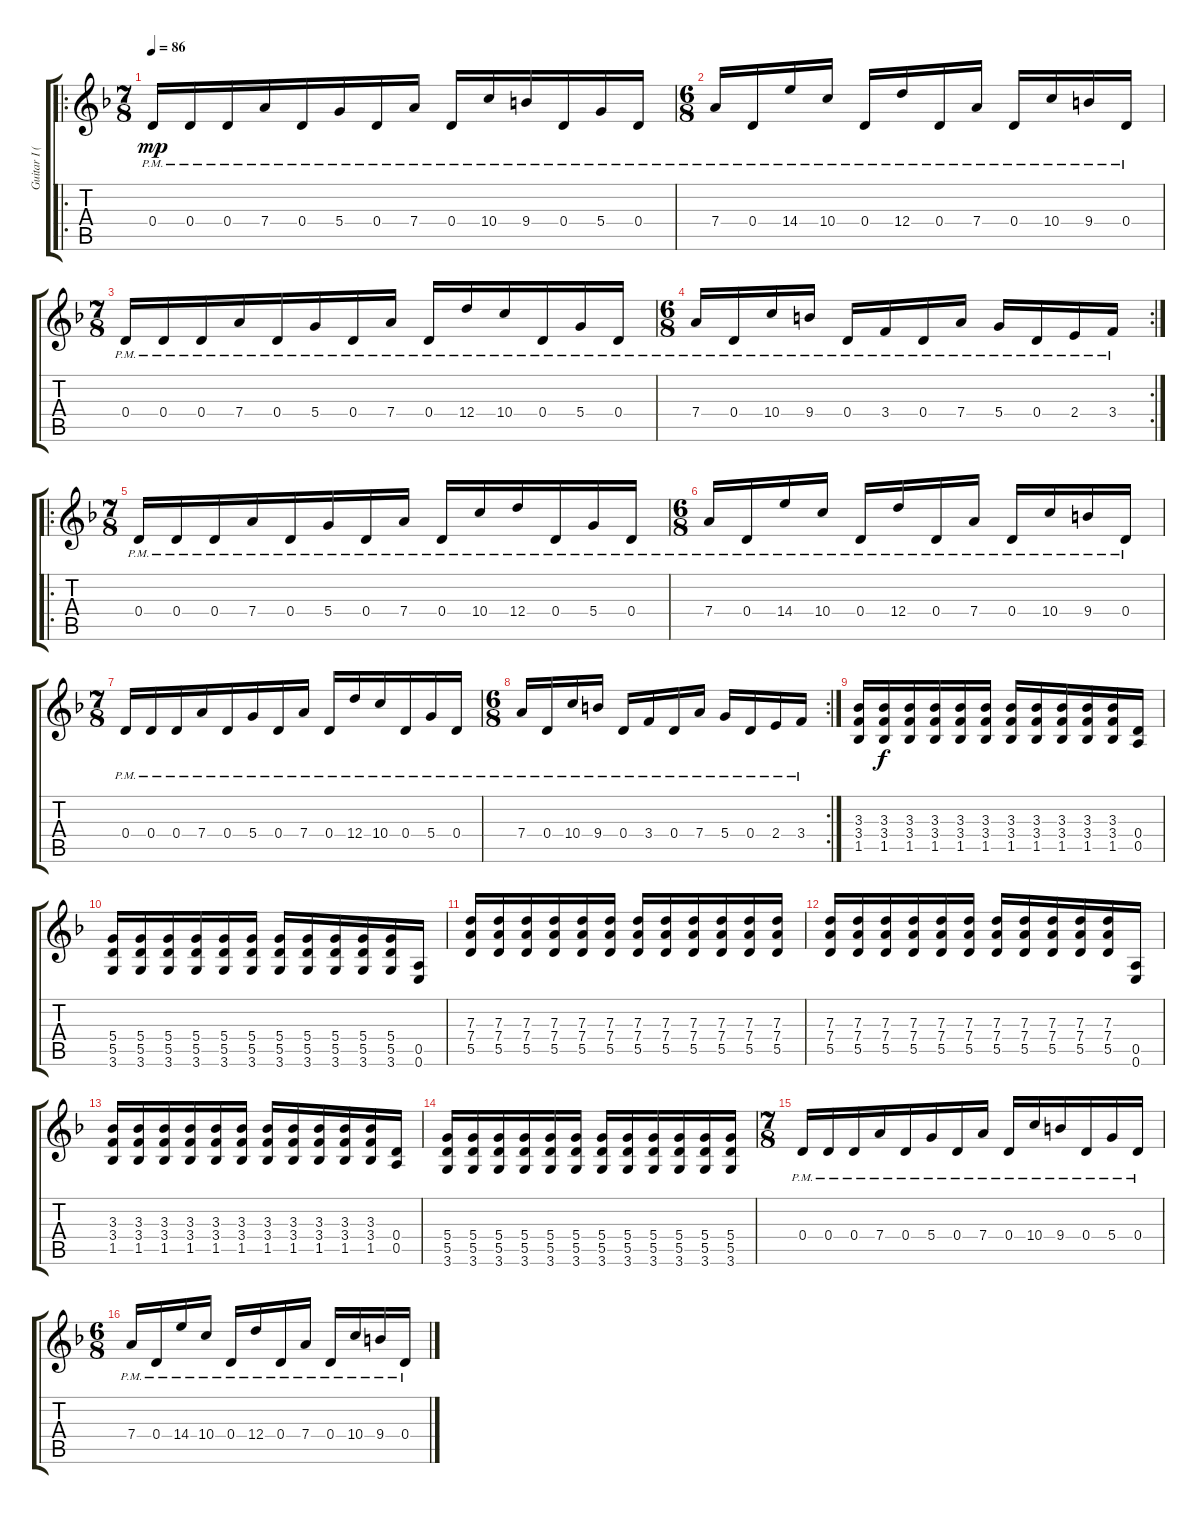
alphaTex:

\track ("Guitar I (Standard Tuning)" "Guitar I (") {instrument distortionguitar}
\staff {score tabs}
\tuning (E4 B3 G3 D3 A2 E2) {hide}
\ro
\ts (7 8)
\tempo 86
\clef g2
\ks f
0.4{pm}.16{dy mp instrument electricguitarclean} 0.4{pm}.16{beam merge} 0.4{pm}.16 7.4{pm}.16 0.4{pm}.16 5.4{pm}.16{beam merge} 0.4{pm}.16 7.4{pm}.16 0.4{pm}.16 10.4{pm}.16{beam merge} 9.4{pm}.16 0.4{pm}.16{beam merge} 5.4{pm}.16 0.4{pm}.16 |
\ts (6 8)
7.4{pm}.16 0.4{pm}.16 14.4{pm}.16 10.4{pm}.16{beam split} 0.4{pm}.16 12.4{pm}.16{beam merge} 0.4{pm}.16 7.4{pm}.16{beam split} 0.4{pm}.16 10.4{pm}.16 9.4{pm}.16 0.4{pm}.16 |
\ts (7 8)
0.4{pm}.16 0.4{pm}.16{beam merge} 0.4{pm}.16 7.4{pm}.16 0.4{pm}.16 5.4{pm}.16{beam merge} 0.4{pm}.16 7.4{pm}.16 0.4{pm}.16 12.4{pm}.16{beam merge} 10.4{pm}.16 0.4{pm}.16{beam merge} 5.4{pm}.16 0.4{pm}.16 |
\rc 2
\ts (6 8)
7.4{pm}.16 0.4{pm}.16 10.4{pm}.16 9.4{pm}.16{beam split} 0.4{pm}.16 3.4{pm}.16{beam merge} 0.4{pm}.16 7.4{pm}.16{beam split} 5.4{pm}.16 0.4{pm}.16 2.4{pm}.16 3.4{pm}.16 |
\ro
\ts (7 8)
0.4{pm}.16 0.4{pm}.16{beam merge} 0.4{pm}.16 7.4{pm}.16 0.4{pm}.16 5.4{pm}.16{beam merge} 0.4{pm}.16 7.4{pm}.16 0.4{pm}.16 10.4{pm}.16{beam merge} 12.4{pm}.16 0.4{pm}.16{beam merge} 5.4{pm}.16 0.4{pm}.16 |
\ts (6 8)
7.4{pm}.16 0.4{pm}.16 14.4{pm}.16 10.4{pm}.16{beam split} 0.4{pm}.16 12.4{pm}.16{beam merge} 0.4{pm}.16 7.4{pm}.16{beam split} 0.4{pm}.16 10.4{pm}.16 9.4{pm}.16 0.4{pm}.16 |
\ts (7 8)
0.4{pm}.16 0.4{pm}.16{beam merge} 0.4{pm}.16 7.4{pm}.16 0.4{pm}.16 5.4{pm}.16{beam merge} 0.4{pm}.16 7.4{pm}.16 0.4{pm}.16 12.4{pm}.16{beam merge} 10.4{pm}.16 0.4{pm}.16{beam merge} 5.4{pm}.16 0.4{pm}.16 |
\rc 2
\ts (6 8)
7.4{pm}.16 0.4{pm}.16 10.4{pm}.16 9.4{pm}.16{beam split} 0.4{pm}.16 3.4{pm}.16{beam merge} 0.4{pm}.16 7.4{pm}.16{beam split} 5.4{pm}.16 0.4{pm}.16 2.4{pm}.16 3.4{pm}.16 |
(3.3 3.4 1.5).16{instrument distortionguitar} (3.3 3.4 1.5).16{dy f} (3.3 3.4 1.5).16 (3.3 3.4 1.5).16 (3.3 3.4 1.5).16 (3.3 3.4 1.5).16 (3.3 3.4 1.5).16 (3.3 3.4 1.5).16 (3.3 3.4 1.5).16 (3.3 3.4 1.5).16 (3.3 3.4 1.5).16 (0.4 0.5).16 |
(5.4 5.5 3.6).16 (5.4 5.5 3.6).16 (5.4 5.5 3.6).16 (5.4 5.5 3.6).16 (5.4 5.5 3.6).16 (5.4 5.5 3.6).16 (5.4 5.5 3.6).16 (5.4 5.5 3.6).16 (5.4 5.5 3.6).16 (5.4 5.5 3.6).16 (5.4 5.5 3.6).16 (0.5 0.6).16 |
(7.3 7.4 5.5).16 (7.3 7.4 5.5).16 (7.3 7.4 5.5).16 (7.3 7.4 5.5).16 (7.3 7.4 5.5).16 (7.3 7.4 5.5).16 (7.3 7.4 5.5).16 (7.3 7.4 5.5).16 (7.3 7.4 5.5).16 (7.3 7.4 5.5).16 (7.3 7.4 5.5).16 (7.3 7.4 5.5).16 |
(7.3 7.4 5.5).16 (7.3 7.4 5.5).16 (7.3 7.4 5.5).16 (7.3 7.4 5.5).16 (7.3 7.4 5.5).16 (7.3 7.4 5.5).16 (7.3 7.4 5.5).16 (7.3 7.4 5.5).16 (7.3 7.4 5.5).16 (7.3 7.4 5.5).16 (7.3 7.4 5.5).16 (0.5 0.6).16 |
(3.3 3.4 1.5).16 (3.3 3.4 1.5).16 (3.3 3.4 1.5).16 (3.3 3.4 1.5).16 (3.3 3.4 1.5).16 (3.3 3.4 1.5).16 (3.3 3.4 1.5).16 (3.3 3.4 1.5).16 (3.3 3.4 1.5).16 (3.3 3.4 1.5).16 (3.3 3.4 1.5).16 (0.4 0.5).16 |
(5.4 5.5 3.6).16 (5.4 5.5 3.6).16 (5.4 5.5 3.6).16 (5.4 5.5 3.6).16 (5.4 5.5 3.6).16 (5.4 5.5 3.6).16 (5.4 5.5 3.6).16 (5.4 5.5 3.6).16 (5.4 5.5 3.6).16 (5.4 5.5 3.6).16 (5.4 5.5 3.6).16 (5.4 5.5 3.6).16 |
\ts (7 8)
0.4{pm}.16 0.4{pm}.16{beam merge} 0.4{pm}.16 7.4{pm}.16 0.4{pm}.16 5.4{pm}.16{beam merge} 0.4{pm}.16 7.4{pm}.16 0.4{pm}.16 10.4{pm}.16{beam merge} 9.4{pm}.16 0.4{pm}.16{beam merge} 5.4{pm}.16 0.4{pm}.16 |
\ts (6 8)
7.4{pm}.16 0.4{pm}.16 14.4{pm}.16 10.4{pm}.16{beam split} 0.4{pm}.16 12.4{pm}.16{beam merge} 0.4{pm}.16 7.4{pm}.16{beam split} 0.4{pm}.16 10.4{pm}.16 9.4{pm}.16 0.4{pm}.16
